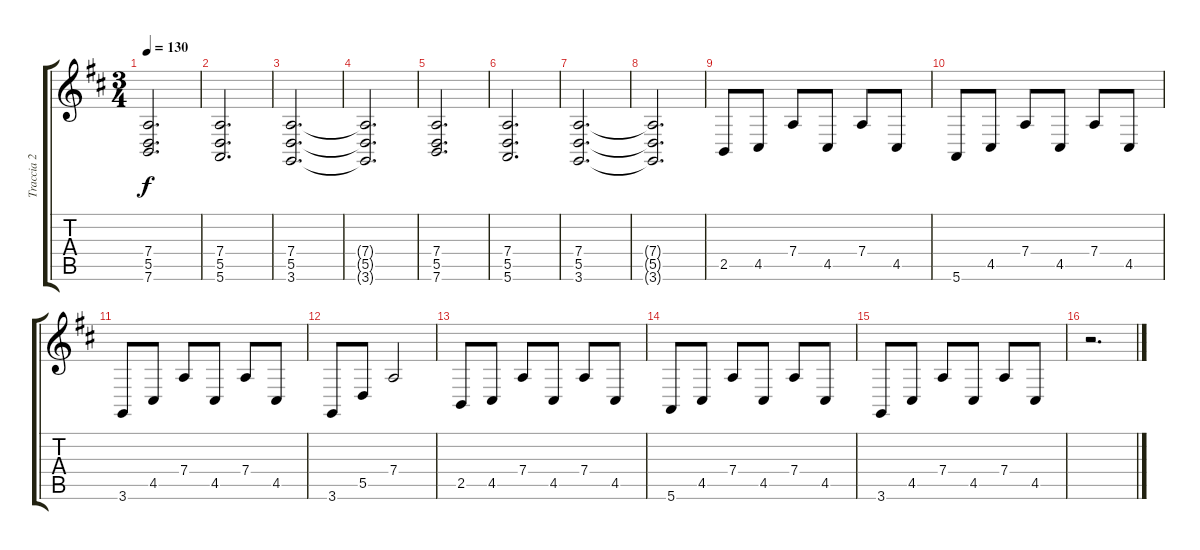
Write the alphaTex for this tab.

\track ("Traccia 2" "Traccia 2") {instrument acousticgrandpiano}
\staff {score tabs}
\tuning (E4 B3 G3 D3 A2 E2) {hide}
\ts (3 4)
\tempo 130
\clef g2
\ks d
(7.4 5.5 7.6).2{d dy f} |
(7.4 5.5 5.6).2{d} |
(7.4 5.5 3.6).2{d} |
(7.4{t} 5.5{t} 3.6{t}).2{d} |
(7.4 5.5 7.6).2{d} |
(7.4 5.5 5.6).2{d} |
(7.4 5.5 3.6).2{d} |
(7.4{t} 5.5{t} 3.6{t}).2{d} |
2.5.8 4.5.8 7.4.8 4.5.8 7.4.8 4.5.8 |
5.6.8 4.5.8 7.4.8 4.5.8 7.4.8 4.5.8 |
3.6.8 4.5.8 7.4.8 4.5.8 7.4.8 4.5.8 |
3.6.8 5.5.8 7.4.2 |
2.5.8 4.5.8 7.4.8 4.5.8 7.4.8 4.5.8 |
5.6.8 4.5.8 7.4.8 4.5.8 7.4.8 4.5.8 |
3.6.8 4.5.8 7.4.8 4.5.8 7.4.8 4.5.8 |
r.2{d}
